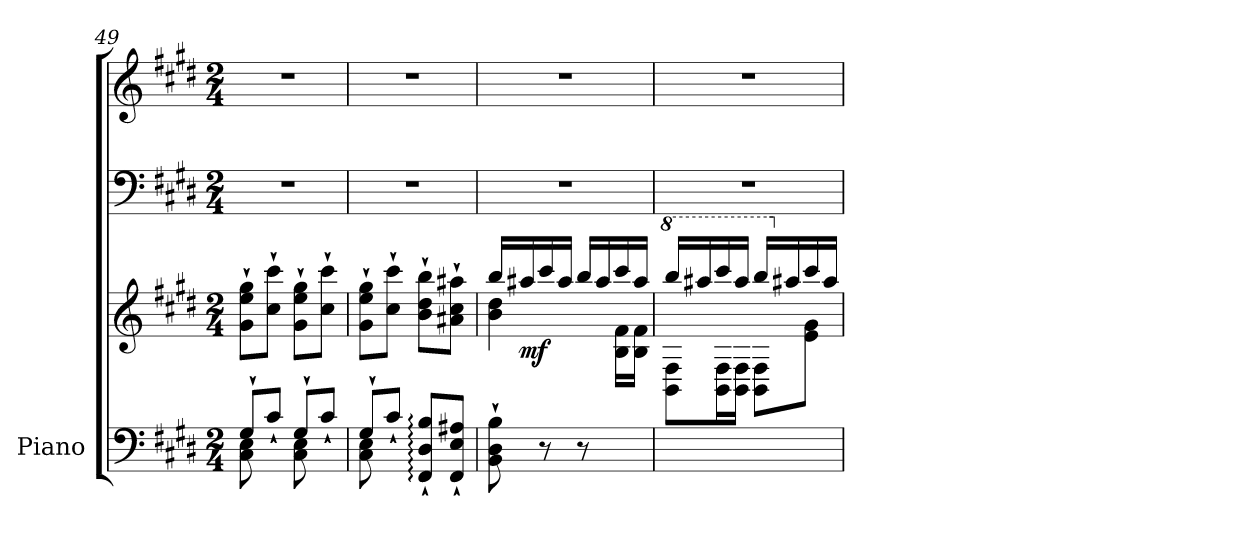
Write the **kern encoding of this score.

**kern	**kern	**kern	**kern	**dynam
*part1	*part1	*part1	*part1	*part1
*staff4	*staff3	*staff2	*staff1	*staff1/2/3/4
*I"Piano	*	*	*	*
*I'Pno.	*	*	*	*
*clefF4	*clefG2	*clefF4	*clefG2	*
*k[f#c#g#d#]	*k[f#c#g#d#]	*k[f#c#g#d#]	*k[f#c#g#d#]	*
*M2/4	*M2/4	*M2/4	*M2/4	*
=49	=49	=49	=49	=49
*^	*	*	*	*
8G#`/L	8C#\ 8E\	8g#\` 8ee\` 8gg#\`L	2r	2r	.
8c#`/J	8ryy	8cc#\` 8ccc#\`J	.	.	.
8G#`/L	8C#\ 8E\	8g#\` 8ee\` 8gg#\`L	.	.	.
8c#`/J	8ryy	8cc#\` 8ccc#\`J	.	.	.
=50	=50	=50	=50	=50	=50
8G#`/L	8C#\ 8E\	8g#\` 8ee\` 8gg#\`L	2r	2r	.
8c#`/J	4.ryy	8cc#\` 8ccc#\`J	.	.	.
8FF#/:` 8D#/:` 8B/:`L	.	8b\` 8dd#\` 8bb\`L	.	.	.
8FF#/` 8E/` 8A#X/`J	.	8a#X\` 8cc#\` 8aa#X\`J	.	.	.
*v	*v	*	*	*	*
!!LO:LB:g=z
=51	=51	=51	=51	=51
*	*^	*	*	*
*	*	*^	*	*	*
8BB\` 8D#\` 8B\`	4b\ 4dd#\	4.ryy	16bb/LL	2r	2r	.
!	!	!	!	!	!	!LO:DY:b=3
.	.	.	16aa#X/	.	.	mf
8r	.	.	16ccc#/	.	.	.
.	.	.	16aa#/JJ	.	.	.
8r	4ryy	.	16bb/LL	.	.	.
.	.	.	16aa#/	.	.	.
8ryy	.	16B\ 16f#\LL	16ccc#/	.	.	.
.	.	16B\ 16f#\JJ	16aa#/JJ	.	.	.
*	*	*v	*v	*	*	*
=52	=52	=52	=52	=52	=52
*	*8va	*	*	*	*
2ryy	8B\ 8f#\L	16bbb/LL	2r	2r	.
.	.	16aaa#X/	.	.	.
.	16B\ 16f#\L	16cccc#/	.	.	.
.	16B\ 16f#\JJ	16aaa#/JJ	.	.	.
.	8B\ 8f#\L	16bbb/LL	.	.	.
*	*X8va	*	*	*	*
.	.	16aa#X/	.	.	.
.	8e\ 8g#\J	16ccc#/	.	.	.
.	.	16aa#/JJ	.	.	.
*	*v	*v	*	*	*
=	=	=	=	=
*-	*-	*-	*-	*-
